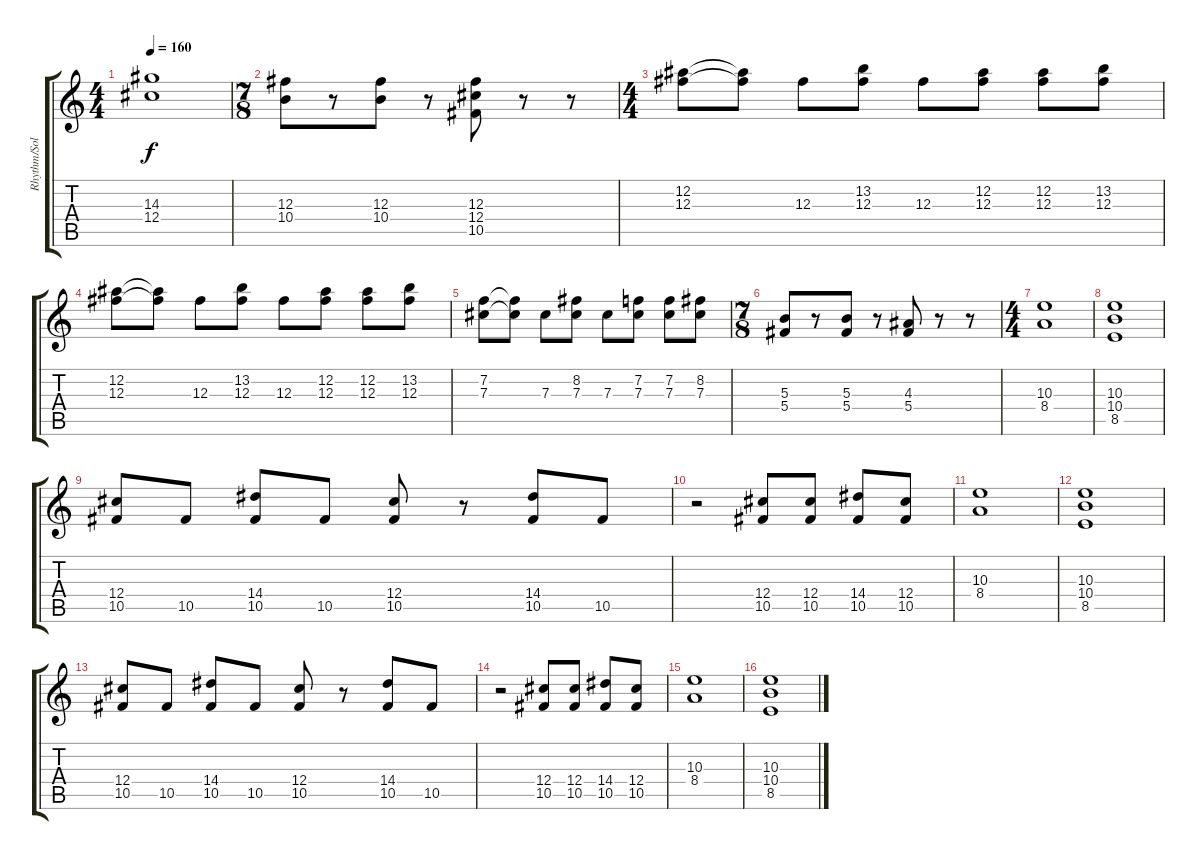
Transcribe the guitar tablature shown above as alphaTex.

\track ("Rhythm/Solo" "Rhythm/Sol") {instrument distortionguitar}
\staff {score tabs}
\tuning (Eb4 Bb3 Gb3 Db3 Ab2 Eb2) {hide}
\ts (4 4)
\tempo 160
\clef g2
\ks c
(14.3 12.4).1{dy f} |
\ts (7 8)
(12.3 10.4).8 r.8 (12.3 10.4).8 r.8 (12.3 12.4 10.5).8 r.8 r.8 |
\ts (4 4)
(12.2 12.3).8 (12.2{t} 12.3{t}).8 12.3.8 (13.2 12.3).8 12.3.8 (12.2 12.3).8 (12.2 12.3).8 (13.2 12.3).8 |
(12.2 12.3).8 (12.2{t} 12.3{t}).8 12.3.8 (13.2 12.3).8 12.3.8 (12.2 12.3).8 (12.2 12.3).8 (13.2 12.3).8 |
(7.2 7.3).8 (7.2{t} 7.3{t}).8 7.3.8 (8.2 7.3).8 7.3.8 (7.2 7.3).8 (7.2 7.3).8 (8.2 7.3).8 |
\ts (7 8)
(5.3 5.4).8 r.8 (5.3 5.4).8 r.8 (4.3 5.4).8 r.8 r.8 |
\ts (4 4)
(10.3 8.4).1 |
(10.3 10.4 8.5).1 |
(12.4 10.5).8 10.5.8 (14.4 10.5).8 10.5.8 (12.4 10.5).8 r.8 (14.4 10.5).8 10.5.8 |
r.2 (12.4 10.5).8 (12.4 10.5).8 (14.4 10.5).8 (12.4 10.5).8 |
(10.3 8.4).1 |
(10.3 10.4 8.5).1 |
(12.4 10.5).8 10.5.8 (14.4 10.5).8 10.5.8 (12.4 10.5).8 r.8 (14.4 10.5).8 10.5.8 |
r.2 (12.4 10.5).8 (12.4 10.5).8 (14.4 10.5).8 (12.4 10.5).8 |
(10.3 8.4).1 |
(10.3 10.4 8.5).1
